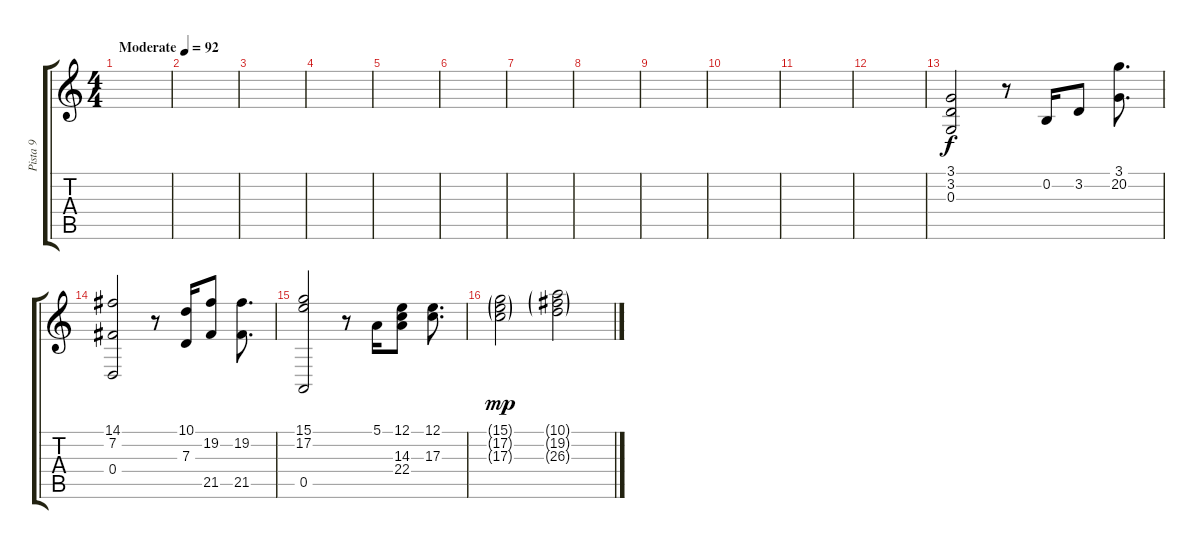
\track ("Pista 9" "Pista 9") {instrument brightacousticpiano}
\staff {score tabs}
\tuning (E4 B3 G3 D3 A2 E2) {hide}
\ts (4 4)
\tempo (92 "Moderate")
\clef g2
\ks c
|
|
|
|
|
|
|
|
|
|
|
|
(3.1 3.2 0.3).2 r.8 0.2.16 3.2.8 (3.1 20.2).8{d} |
(14.1 7.2 0.4).2 r.8 (10.1 7.3).16 (19.2 21.5).8 (19.2 21.5).8{d} |
(15.1 17.2 0.5).2 r.8 5.1.16 (12.1 14.3 22.4).8 (12.1 17.3).8{d} |
(15.1{g} 17.2{g} 17.3{g}).2{dy mp} (10.1{g} 19.2{g} 26.3{g}).2
